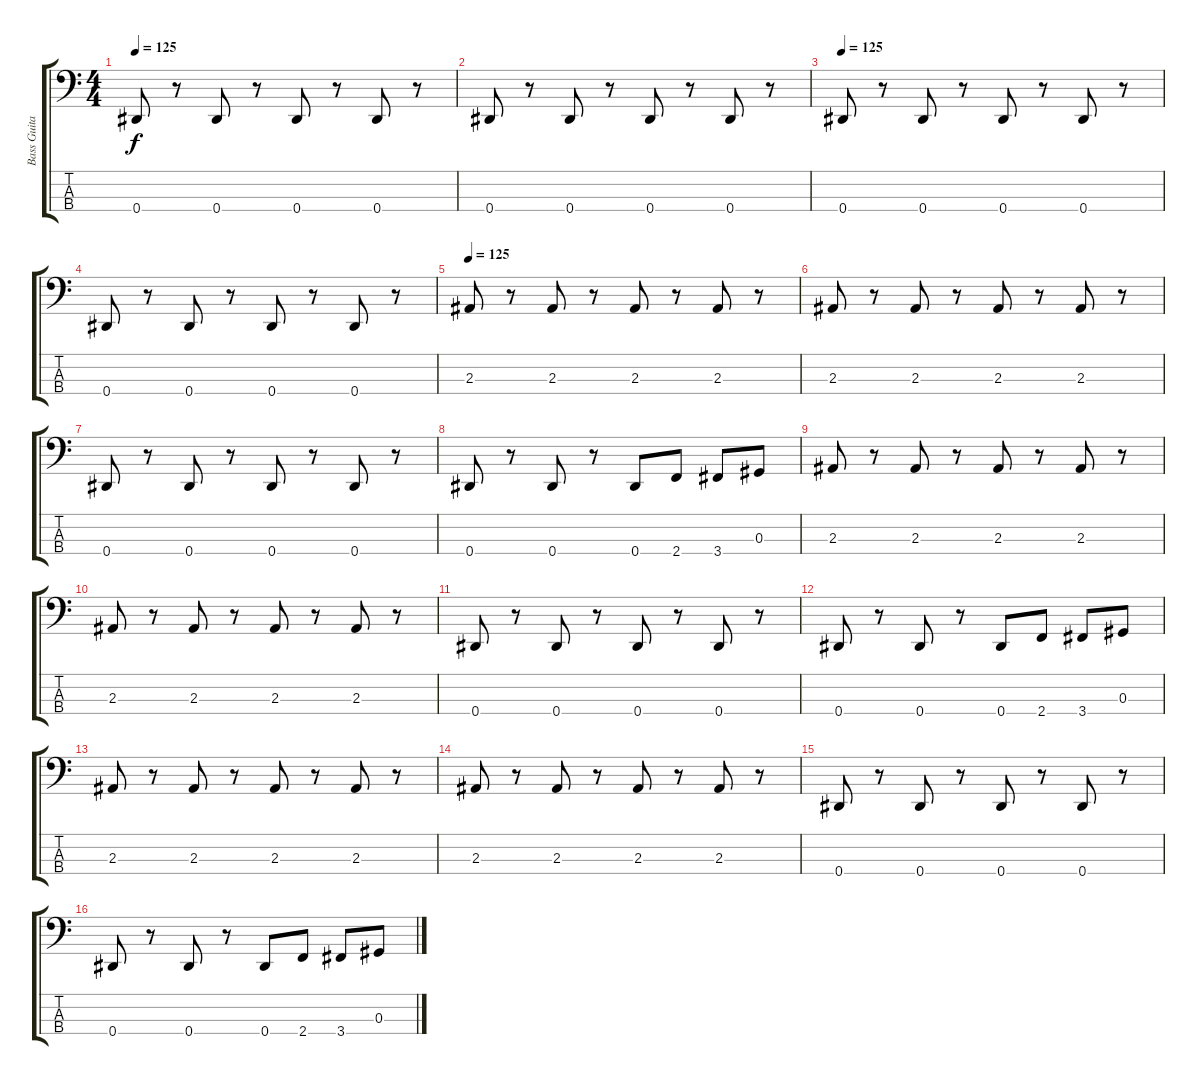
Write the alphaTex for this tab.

\track ("Bass Guitar" "Bass Guita") {instrument electricbassfinger}
\staff {score tabs}
\tuning (Gb2 Db2 Ab1 Eb1) {hide}
\ts (4 4)
\tempo 125
\clef f4
\ks c
0.4.8{dy f} r.8 0.4.8 r.8 0.4.8 r.8 0.4.8 r.8 |
0.4.8 r.8 0.4.8 r.8 0.4.8 r.8 0.4.8 r.8 |
\tempo 125
0.4.8 r.8 0.4.8 r.8 0.4.8 r.8 0.4.8 r.8 |
0.4.8 r.8 0.4.8 r.8 0.4.8 r.8 0.4.8 r.8 |
\tempo 125
2.3.8 r.8 2.3.8 r.8 2.3.8 r.8 2.3.8 r.8 |
2.3.8 r.8 2.3.8 r.8 2.3.8 r.8 2.3.8 r.8 |
0.4.8 r.8 0.4.8 r.8 0.4.8 r.8 0.4.8 r.8 |
0.4.8 r.8 0.4.8 r.8 0.4.8 2.4.8 3.4.8 0.3.8 |
2.3.8 r.8 2.3.8 r.8 2.3.8 r.8 2.3.8 r.8 |
2.3.8 r.8 2.3.8 r.8 2.3.8 r.8 2.3.8 r.8 |
0.4.8 r.8 0.4.8 r.8 0.4.8 r.8 0.4.8 r.8 |
0.4.8 r.8 0.4.8 r.8 0.4.8 2.4.8 3.4.8 0.3.8 |
2.3.8 r.8 2.3.8 r.8 2.3.8 r.8 2.3.8 r.8 |
2.3.8 r.8 2.3.8 r.8 2.3.8 r.8 2.3.8 r.8 |
0.4.8 r.8 0.4.8 r.8 0.4.8 r.8 0.4.8 r.8 |
0.4.8 r.8 0.4.8 r.8 0.4.8 2.4.8 3.4.8 0.3.8
